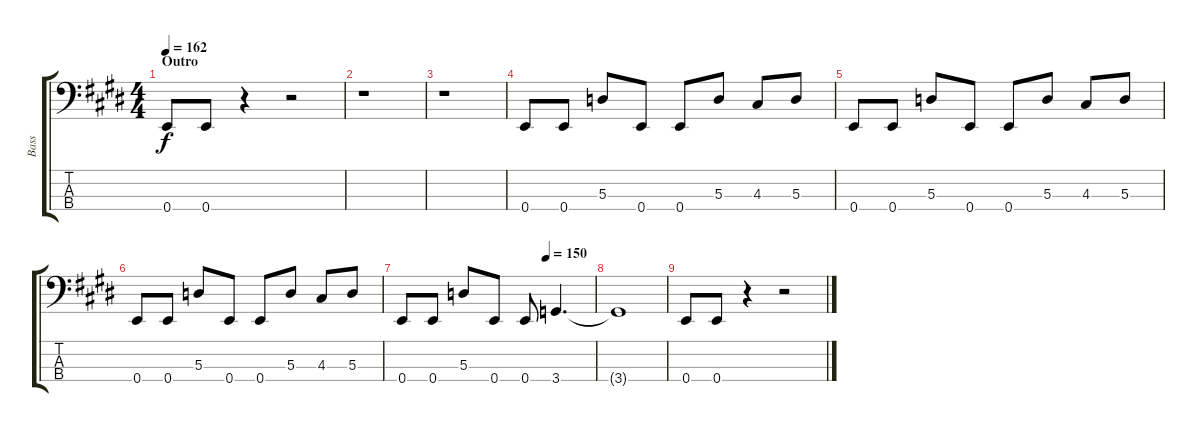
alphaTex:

\track ("Bass" "Bass") {instrument electricbasspick}
\staff {score tabs}
\tuning (G2 D2 A1 E1) {hide}
\ts (4 4)
\section ("" "Outro")
\tempo 162
\clef f4
\ks e
0.4.8{dy f} 0.4.8 r.4 r.2 |
r.1 |
r.1 |
0.4.8 0.4.8 5.3.8 0.4.8 0.4.8 5.3.8 4.3.8 5.3.8 |
0.4.8 0.4.8 5.3.8 0.4.8 0.4.8 5.3.8 4.3.8 5.3.8 |
0.4.8 0.4.8 5.3.8 0.4.8 0.4.8 5.3.8 4.3.8 5.3.8 |
\tempo (150 0.75)
0.4.8 0.4.8 5.3.8 0.4.8 0.4.8 3.4.4{d} |
3.4{t}.1 |
0.4.8 0.4.8 r.4 r.2
